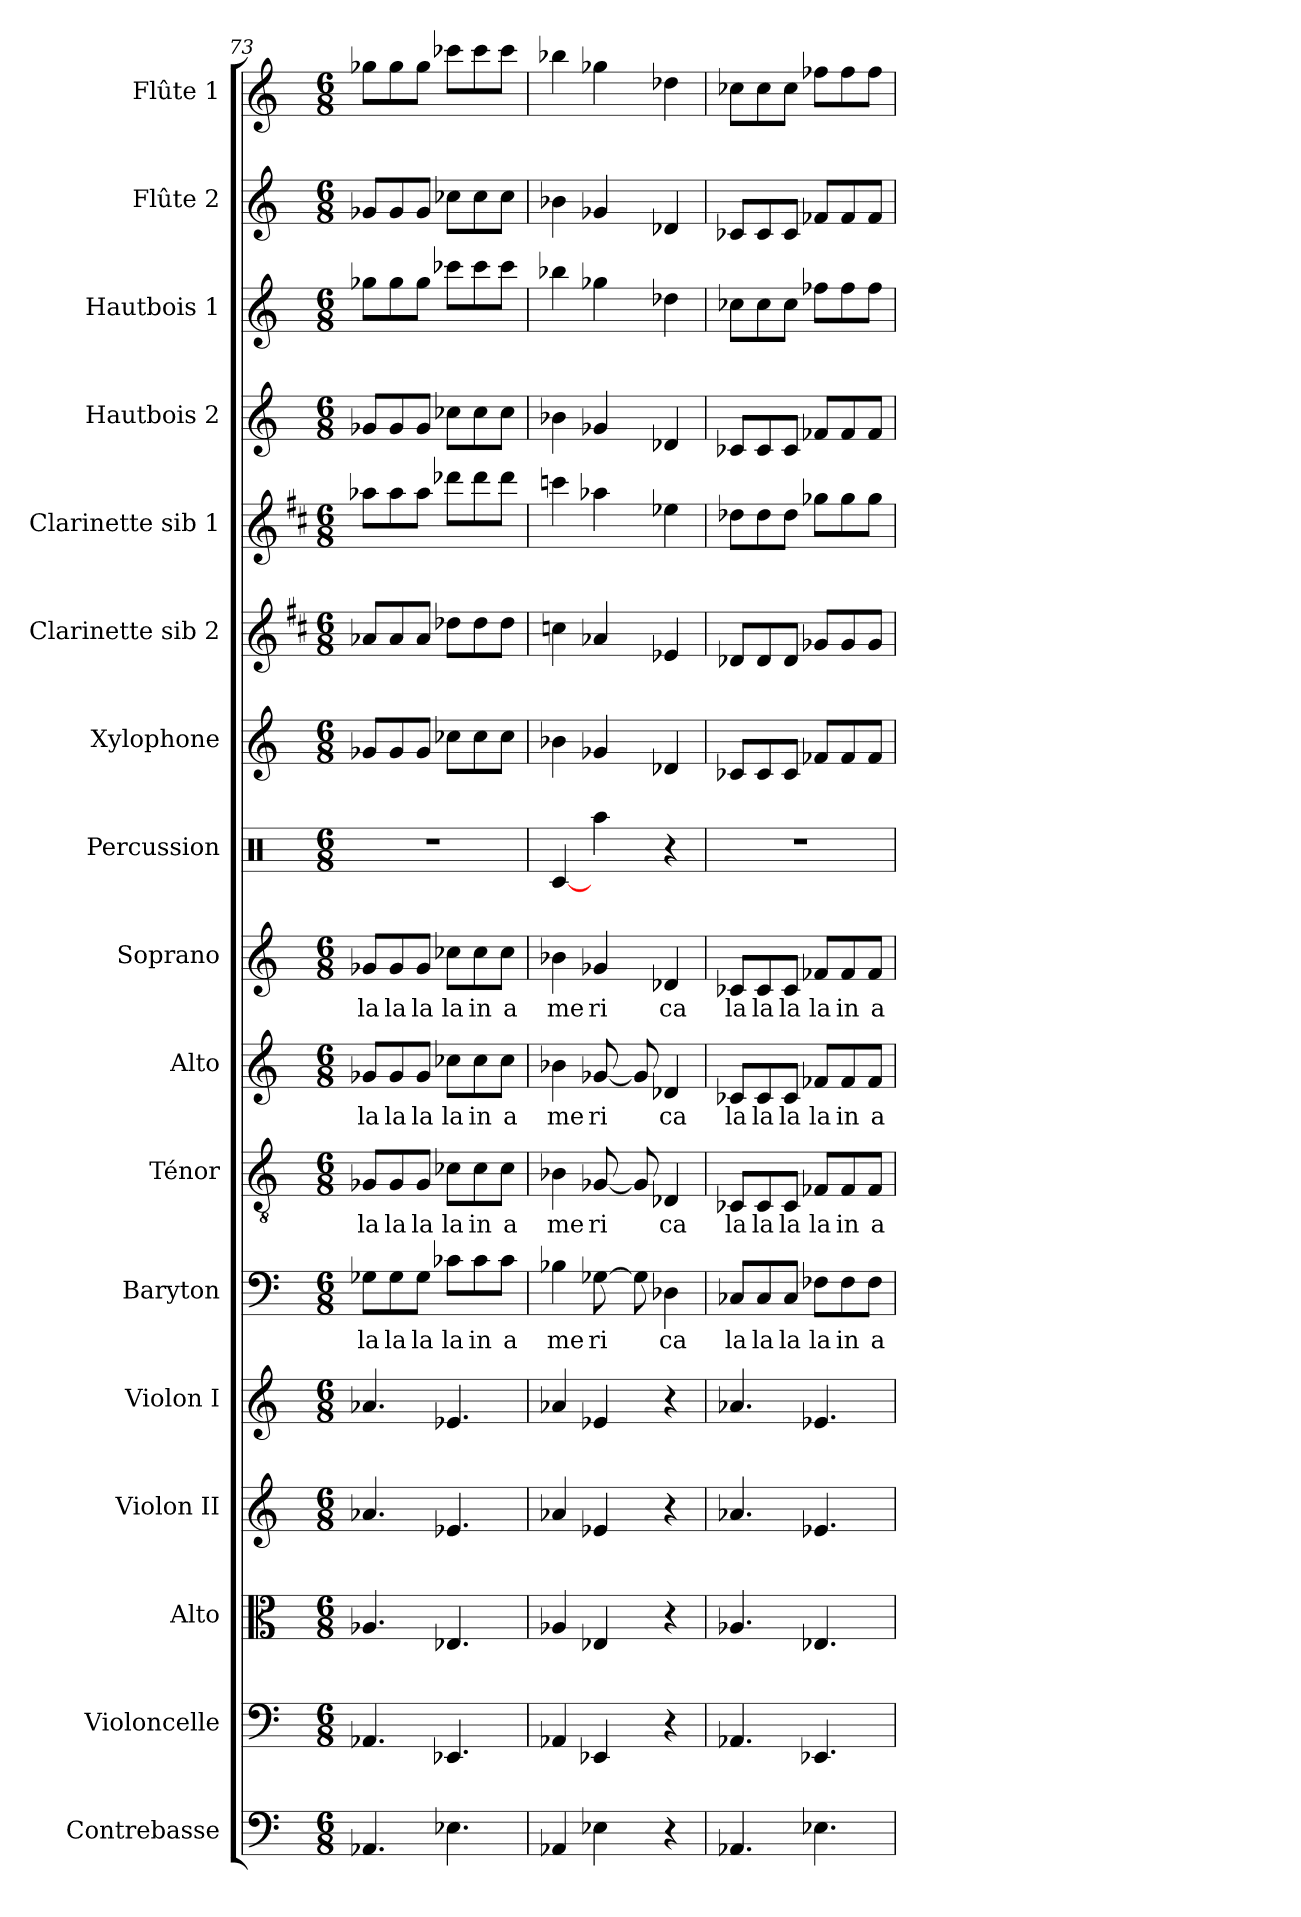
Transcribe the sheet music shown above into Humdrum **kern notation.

**kern	**kern	**kern	**kern	**kern	**kern	**text	**kern	**text	**kern	**text	**kern	**text	**kern	**kern	**kern	**kern	**kern	**kern	**kern	**kern
*part17	*part16	*part15	*part14	*part13	*part12	*part12	*part11	*part11	*part10	*part10	*part9	*part9	*part8	*part7	*part6	*part5	*part4	*part3	*part2	*part1
*staff17	*staff16	*staff15	*staff14	*staff13	*staff12	*staff12	*staff11	*staff11	*staff10	*staff10	*staff9	*staff9	*staff8	*staff7	*staff6	*staff5	*staff4	*staff3	*staff2	*staff1
*I"Contrebasse	*I"Violoncelle	*I"Alto	*I"Violon II	*I"Violon I	*I"Baryton	*	*I"Ténor	*	*I"Alto	*	*I"Soprano	*	*I"Percussion	*I"Xylophone	*I"Clarinette sib 2	*I"Clarinette sib 1	*I"Hautbois 2	*I"Hautbois 1	*I"Flûte 2	*I"Flûte 1
*I'Cb.	*I'Vc.	*I'A	*I'Vln. II	*I'Vln. I	*I'Bar.	*	*I'T	*	*I'A	*	*I'S	*	*I'Perc.	*I'Xyl.	*I'Cl. Sib 2	*I'Cl. Sib 1	*I'Hb. 2	*I'Hb. 1	*I'Fl. 2	*I'Fl. 1
!!LO:PB:g=z
*clefF4	*clefF4	*clefC3	*clefG2	*clefG2	*clefF4	*	*clefGv2	*	*clefG2	*	*clefG2	*	*clefX	*clefG2	*clefG2	*clefG2	*clefG2	*clefG2	*clefG2	*clefG2
*ITrd7c12	*	*	*	*	*	*	*	*	*	*	*	*	*	*	*ITrd1c2	*ITrd1c2	*	*	*	*
*k[]	*k[]	*k[]	*k[]	*k[]	*k[]	*	*k[]	*	*k[]	*	*k[]	*	*k[]	*k[]	*k[]	*k[]	*k[]	*k[]	*k[]	*k[]
*C:	*C:	*C:	*C:	*C:	*C:	*	*C:	*	*C:	*	*C:	*	*C:	*C:	*C:	*C:	*C:	*C:	*C:	*C:
*M6/8	*M6/8	*M6/8	*M6/8	*M6/8	*M6/8	*	*M6/8	*	*M6/8	*	*M6/8	*	*M6/8	*M6/8	*M6/8	*M6/8	*M6/8	*M6/8	*M6/8	*M6/8
=73	=73	=73	=73	=73	=73	=73	=73	=73	=73	=73	=73	=73	=73	=73	=73	=73	=73	=73	=73	=73
!	!	!	!	!	!	!LO:LY:b	!	!LO:LY:b	!	!LO:LY:b	!	!LO:LY:b	!	!	!	!	!	!	!	!
4.AAA-X/	4.AA-X/	4.A-X/	4.a-X/	4.a-X/	8G-X\L	la	8G-X/L	la	8g-X/L	la	8g-X/L	la	2.r	8g-X/L	8g-X/L	8gg-X\L	8g-X/L	8gg-X\L	8g-X/L	8gg-X\L
!	!	!	!	!	!	!LO:LY:b	!	!LO:LY:b	!	!LO:LY:b	!	!LO:LY:b	!	!	!	!	!	!	!	!
.	.	.	.	.	8G-\	la	8G-/	la	8g-/	la	8g-/	la	.	8g-/	8g-/	8gg-\	8g-/	8gg-\	8g-/	8gg-\
!	!	!	!	!	!	!LO:LY:b	!	!LO:LY:b	!	!LO:LY:b	!	!LO:LY:b	!	!	!	!	!	!	!	!
.	.	.	.	.	8G-\J	la	8G-/J	la	8g-/J	la	8g-/J	la	.	8g-/J	8g-/J	8gg-\J	8g-/J	8gg-\J	8g-/J	8gg-\J
!	!	!	!	!	!	!LO:LY:b	!	!LO:LY:b	!	!LO:LY:b	!	!LO:LY:b	!	!	!	!	!	!	!	!
4.EE-X\	4.EE-X/	4.E-X/	4.e-X/	4.e-X/	8c-X\L	la	8c-X\L	la	8cc-X\L	la	8cc-X\L	la	.	8cc-X\L	8cc-X\L	8ccc-X\L	8cc-X\L	8ccc-X\L	8cc-X\L	8ccc-X\L
!	!	!	!	!	!	!LO:LY:b	!	!LO:LY:b	!	!LO:LY:b	!	!LO:LY:b	!	!	!	!	!	!	!	!
.	.	.	.	.	8c-\	in	8c-\	in	8cc-\	in	8cc-\	in	.	8cc-\	8cc-\	8ccc-\	8cc-\	8ccc-\	8cc-\	8ccc-\
!	!	!	!	!	!	!LO:LY:b	!	!LO:LY:b	!	!LO:LY:b	!	!LO:LY:b	!	!	!	!	!	!	!	!
.	.	.	.	.	8c-\J	a	8c-\J	a	8cc-\J	a	8cc-\J	a	.	8cc-\J	8cc-\J	8ccc-\J	8cc-\J	8ccc-\J	8cc-\J	8ccc-\J
=74	=74	=74	=74	=74	=74	=74	=74	=74	=74	=74	=74	=74	=74	=74	=74	=74	=74	=74	=74	=74
!	!	!	!	!	!	!LO:LY:b	!	!LO:LY:b	!	!LO:LY:b	!	!LO:LY:b	!	!	!	!	!	!	!	!
4AAA-X/	4AA-X/	4A-X/	4a-X/	4a-X/	4B-X\	me	4B-X\	me	4b-X\	me	4b-X\	me	[4Rc/	4b-X\	4b-X\	4bb-X\	4b-X\	4bb-X\	4b-X\	4bb-X\
!	!	!	!	!	!	!LO:LY:b	!	!LO:LY:b	!	!LO:LY:b	!	!LO:LY:b	!	!	!	!	!	!	!	!
4EE-X\	4EE-X/	4E-X/	4e-X/	4e-X/	[8G-X\	ri	[8G-X/	ri	[8g-X/	ri	4g-X/	ri	4Raa\	4g-X/	4g-X/	4gg-X\	4g-X/	4gg-X\	4g-X/	4gg-X\
.	.	.	.	.	8G-\]	.	8G-/]	.	8g-/]	.	.	.	.	.	.	.	.	.	.	.
!	!	!	!	!	!	!LO:LY:b	!	!LO:LY:b	!	!LO:LY:b	!	!LO:LY:b	!	!	!	!	!	!	!	!
4r	4r	4r	4r	4r	4D-X\	ca	4D-X/	ca	4d-X/	ca	4d-X/	ca	4r	4d-X/	4d-X/	4dd-X\	4d-X/	4dd-X\	4d-X/	4dd-X\
=75	=75	=75	=75	=75	=75	=75	=75	=75	=75	=75	=75	=75	=75	=75	=75	=75	=75	=75	=75	=75
!	!	!	!	!	!	!LO:LY:b	!	!LO:LY:b	!	!LO:LY:b	!	!LO:LY:b	!	!	!	!	!	!	!	!
4.AAA-X/	4.AA-X/	4.A-X/	4.a-X/	4.a-X/	8C-X/L	la	8C-X/L	la	8c-X/L	la	8c-X/L	la	2.r	8c-X/L	8c-X/L	8cc-X\L	8c-X/L	8cc-X\L	8c-X/L	8cc-X\L
!	!	!	!	!	!	!LO:LY:b	!	!LO:LY:b	!	!LO:LY:b	!	!LO:LY:b	!	!	!	!	!	!	!	!
.	.	.	.	.	8C-/	la	8C-/	la	8c-/	la	8c-/	la	.	8c-/	8c-/	8cc-\	8c-/	8cc-\	8c-/	8cc-\
!	!	!	!	!	!	!LO:LY:b	!	!LO:LY:b	!	!LO:LY:b	!	!LO:LY:b	!	!	!	!	!	!	!	!
.	.	.	.	.	8C-/J	la	8C-/J	la	8c-/J	la	8c-/J	la	.	8c-/J	8c-/J	8cc-\J	8c-/J	8cc-\J	8c-/J	8cc-\J
!	!	!	!	!	!	!LO:LY:b	!	!LO:LY:b	!	!LO:LY:b	!	!LO:LY:b	!	!	!	!	!	!	!	!
4.EE-X\	4.EE-X/	4.E-X/	4.e-X/	4.e-X/	8F-X\L	la	8F-X/L	la	8f-X/L	la	8f-X/L	la	.	8f-X/L	8f-X/L	8ff-X\L	8f-X/L	8ff-X\L	8f-X/L	8ff-X\L
!	!	!	!	!	!	!LO:LY:b	!	!LO:LY:b	!	!LO:LY:b	!	!LO:LY:b	!	!	!	!	!	!	!	!
.	.	.	.	.	8F-\	in	8F-/	in	8f-/	in	8f-/	in	.	8f-/	8f-/	8ff-\	8f-/	8ff-\	8f-/	8ff-\
!	!	!	!	!	!	!LO:LY:b	!	!LO:LY:b	!	!LO:LY:b	!	!LO:LY:b	!	!	!	!	!	!	!	!
.	.	.	.	.	8F-\J	a	8F-/J	a	8f-/J	a	8f-/J	a	.	8f-/J	8f-/J	8ff-\J	8f-/J	8ff-\J	8f-/J	8ff-\J
=	=	=	=	=	=	=	=	=	=	=	=	=	=	=	=	=	=	=	=	=
*-	*-	*-	*-	*-	*-	*-	*-	*-	*-	*-	*-	*-	*-	*-	*-	*-	*-	*-	*-	*-
